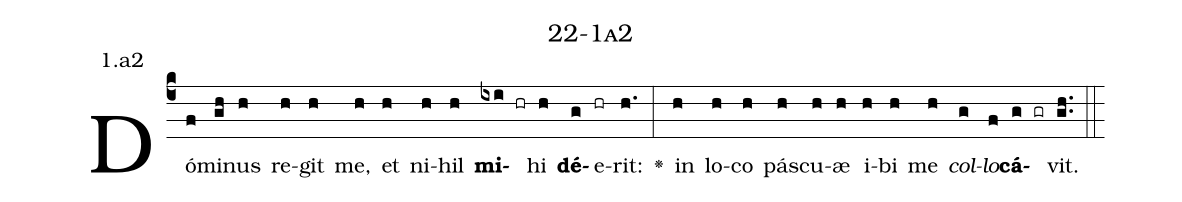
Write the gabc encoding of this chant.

name: 22-1a2;
annotation: 1.a2;
%%
(c4)Dó(f)mi(gh)nus(h) re(h)git(h) me,(h) et(h) ni(h)hil(h) <b>mi</b>(ixi hr)hi(h) <b>dé</b>(g)e(hr)rit:(h.) <v>\greheightstar</v>(:) in(h) lo(h)co(h) pás(h)cu(h)æ(h) i(h)bi(h) me(h) <i>col</i>(g)<i>lo</i>(f)<b>cá</b>(g gr)vit.(gh..) (::)


%E(h) u(h) o(g) u(f) a(g) e.(gh..) (::)
